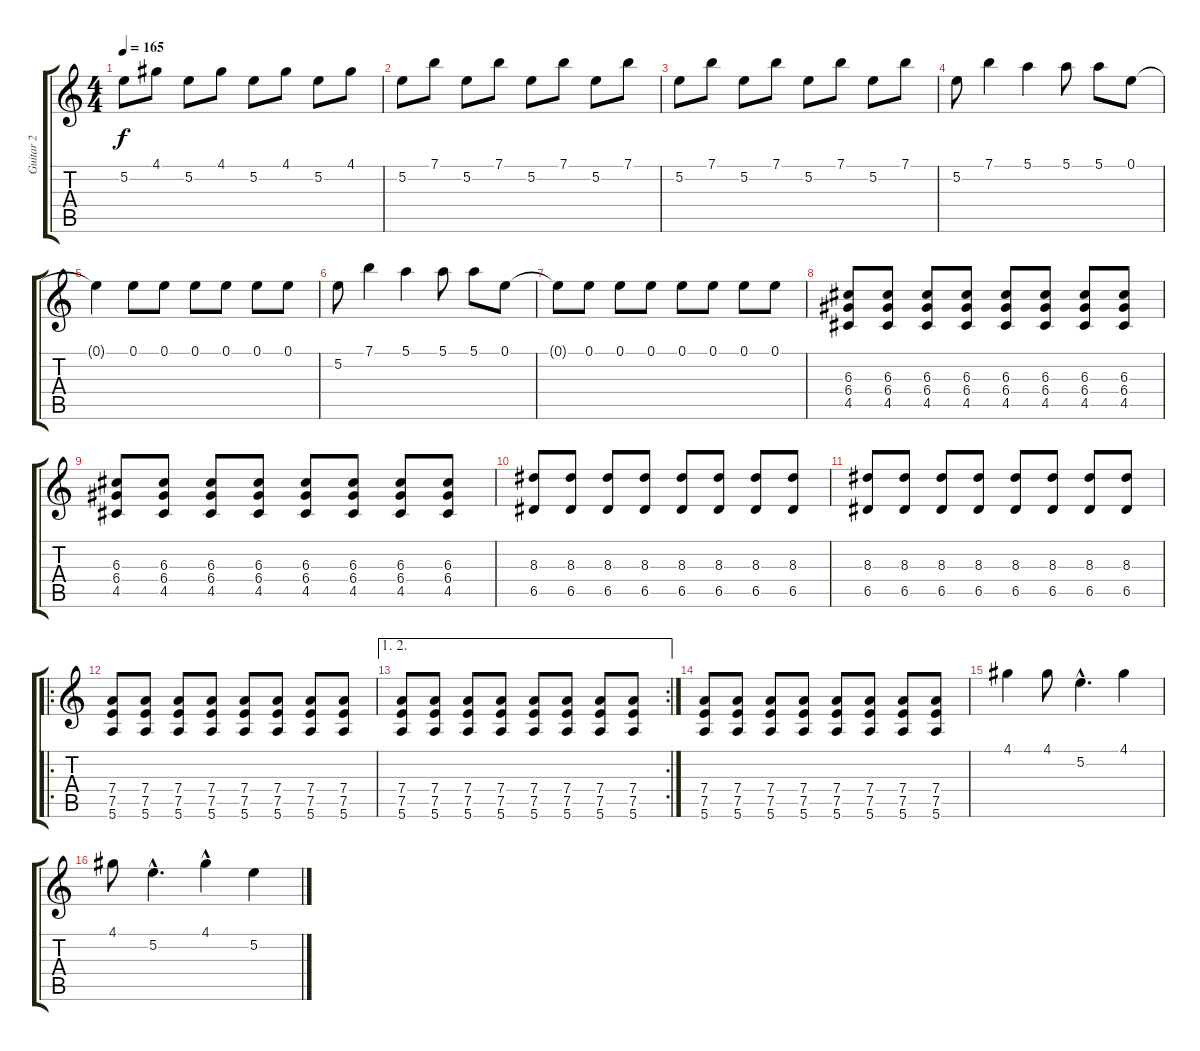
\track ("Guitar 2" "Guitar 2") {instrument distortionguitar}
\staff {score tabs}
\tuning (E4 B3 G3 D3 A2 E2) {hide}
\ts (4 4)
\tempo 165
\clef g2
\ks c
5.2.8{dy f} 4.1.8 5.2.8 4.1.8 5.2.8 4.1.8 5.2.8 4.1.8 |
5.2.8 7.1.8 5.2.8 7.1.8 5.2.8 7.1.8 5.2.8 7.1.8 |
5.2.8 7.1.8 5.2.8 7.1.8 5.2.8 7.1.8 5.2.8 7.1.8 |
5.2.8 7.1.4 5.1.4 5.1.8 5.1.8 0.1.8 |
0.1{t}.4 0.1.8 0.1.8 0.1.8 0.1.8 0.1.8 0.1.8 |
5.2.8 7.1.4 5.1.4 5.1.8 5.1.8 0.1.8 |
0.1{t}.8 0.1.8 0.1.8 0.1.8 0.1.8 0.1.8 0.1.8 0.1.8 |
(6.3 6.4 4.5).8 (6.3 6.4 4.5).8 (6.3 6.4 4.5).8 (6.3 6.4 4.5).8 (6.3 6.4 4.5).8 (6.3 6.4 4.5).8 (6.3 6.4 4.5).8 (6.3 6.4 4.5).8 |
(6.3 6.4 4.5).8 (6.3 6.4 4.5).8 (6.3 6.4 4.5).8 (6.3 6.4 4.5).8 (6.3 6.4 4.5).8 (6.3 6.4 4.5).8 (6.3 6.4 4.5).8 (6.3 6.4 4.5).8 |
(8.3 6.5).8 (8.3 6.5).8 (8.3 6.5).8 (8.3 6.5).8 (8.3 6.5).8 (8.3 6.5).8 (8.3 6.5).8 (8.3 6.5).8 |
(8.3 6.5).8 (8.3 6.5).8 (8.3 6.5).8 (8.3 6.5).8 (8.3 6.5).8 (8.3 6.5).8 (8.3 6.5).8 (8.3 6.5).8 |
\ro
(7.4 7.5 5.6).8 (7.4 7.5 5.6).8 (7.4 7.5 5.6).8 (7.4 7.5 5.6).8 (7.4 7.5 5.6).8 (7.4 7.5 5.6).8 (7.4 7.5 5.6).8 (7.4 7.5 5.6).8 |
\ae (1 2)
\rc 2
(7.4 7.5 5.6).8 (7.4 7.5 5.6).8 (7.4 7.5 5.6).8 (7.4 7.5 5.6).8 (7.4 7.5 5.6).8 (7.4 7.5 5.6).8 (7.4 7.5 5.6).8 (7.4 7.5 5.6).8 |
(7.4 7.5 5.6).8 (7.4 7.5 5.6).8 (7.4 7.5 5.6).8 (7.4 7.5 5.6).8 (7.4 7.5 5.6).8 (7.4 7.5 5.6).8 (7.4 7.5 5.6).8 (7.4 7.5 5.6).8 |
4.1.4 4.1.8 5.2{hac}.4{d} 4.1.4 |
4.1.8 5.2{hac}.4{d} 4.1{hac}.4 5.2.4
